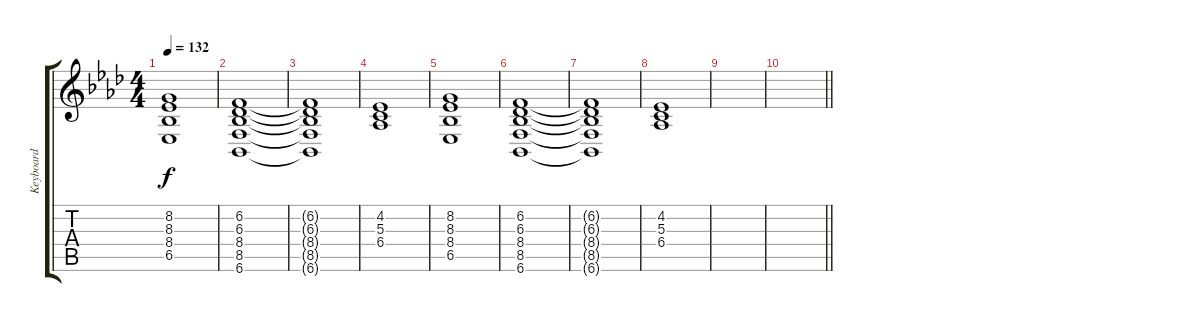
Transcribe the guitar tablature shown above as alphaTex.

\track ("Keyboard" "Keyboard") {instrument synthstrings2}
\staff {score tabs}
\tuning (E4 B3 G3 D3 A2 E2) {hide}
\ts (4 4)
\tempo 132
\clef g2
\ks ab
(8.2 8.3 8.4 6.5).1{dy f} |
(6.2 6.3 8.4 8.5 6.6).1 |
(6.2{t} 6.3{t} 8.4{t} 8.5{t} 6.6{t}).1 |
(4.2 5.3 6.4).1 |
(8.2 8.3 8.4 6.5).1 |
(6.2 6.3 8.4 8.5 6.6).1 |
(6.2{t} 6.3{t} 8.4{t} 8.5{t} 6.6{t}).1 |
(4.2 5.3 6.4).1 |
|
\barLineRight lightlight
